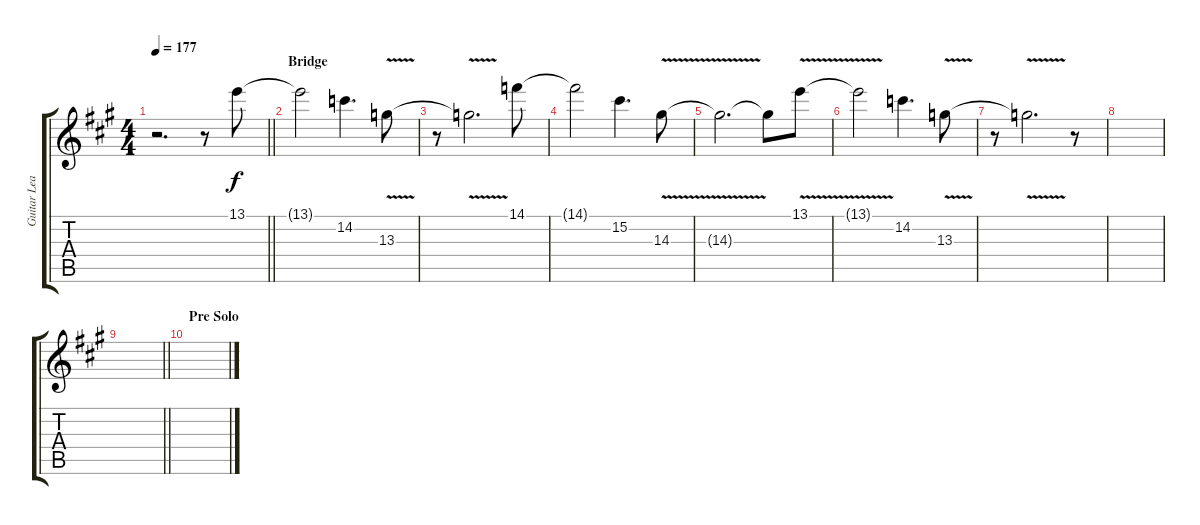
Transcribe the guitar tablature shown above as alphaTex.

\track ("Guitar Lead" "Guitar Lea") {instrument distortionguitar}
\staff {score tabs}
\tuning (Eb4 Bb3 Gb3 Db3 Ab2 Eb2) {hide}
\ts (4 4)
\tempo 177
\clef g2
\barLineRight lightlight
\ks a
r.2{d dy f} r.8 13.1.8 |
\section ("" "Bridge")
13.1{t}.2 14.2.4{d} 13.3{v}.8 |
r.8 13.3{v t}.2{d} 14.1.8 |
14.1{t}.2 15.2.4{d} 14.3{v}.8 |
14.3{t}.2{d} 14.3{t}.8 13.1{v}.8 |
13.1{t}.2 14.2.4{d} 13.3{v}.8 |
r.8 13.3{v t}.2{d} r.8 |
|
\barLineRight lightlight
|
\section ("" "Pre Solo")
